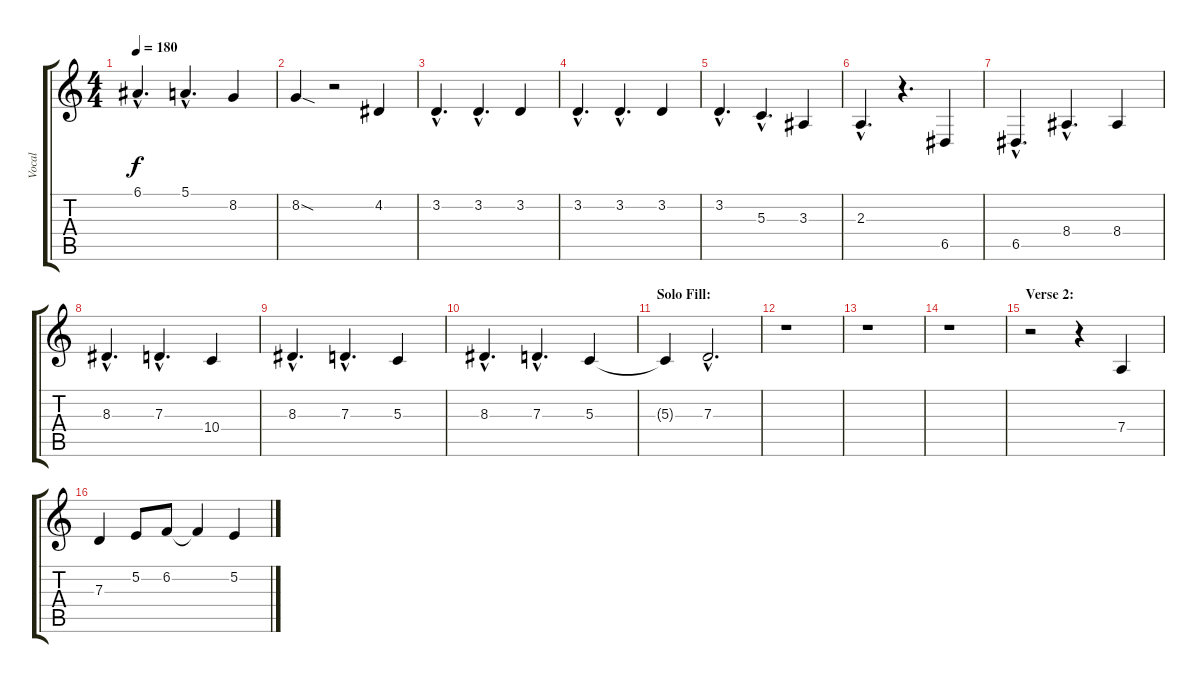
\track ("Vocal" "Vocal") {instrument oboe}
\staff {score tabs}
\tuning (E4 B3 G3 D3 A2 E2) {hide}
\ts (4 4)
\tempo 180
\clef g2
\ks c
6.1{hac}.4{d dy f} 5.1{hac}.4{d} 8.2.4 |
8.2{sod}.4 r.2 4.2.4 |
3.2{hac}.4{d} 3.2{hac}.4{d} 3.2.4 |
3.2{hac}.4{d} 3.2{hac}.4{d} 3.2.4 |
3.2{hac}.4{d} 5.3{hac}.4{d} 3.3.4 |
2.3{hac}.4{d} r.4{d} 6.5.4 |
6.5{hac}.4{d} 8.4{hac}.4{d} 8.4.4 |
8.3{hac}.4{d} 7.3{hac}.4{d} 10.4.4 |
8.3{hac}.4{d} 7.3{hac}.4{d} 5.3.4 |
8.3{hac}.4{d} 7.3{hac}.4{d} 5.3.4 |
\section ("" "Solo Fill:")
5.3{t}.4 7.3{hac}.2{d} |
r.1 |
r.1 |
r.1 |
\section ("" "Verse 2:")
r.2 r.4 7.4.4 |
7.3.4 5.2.8 6.2.8 6.2{t}.4 5.2.4
